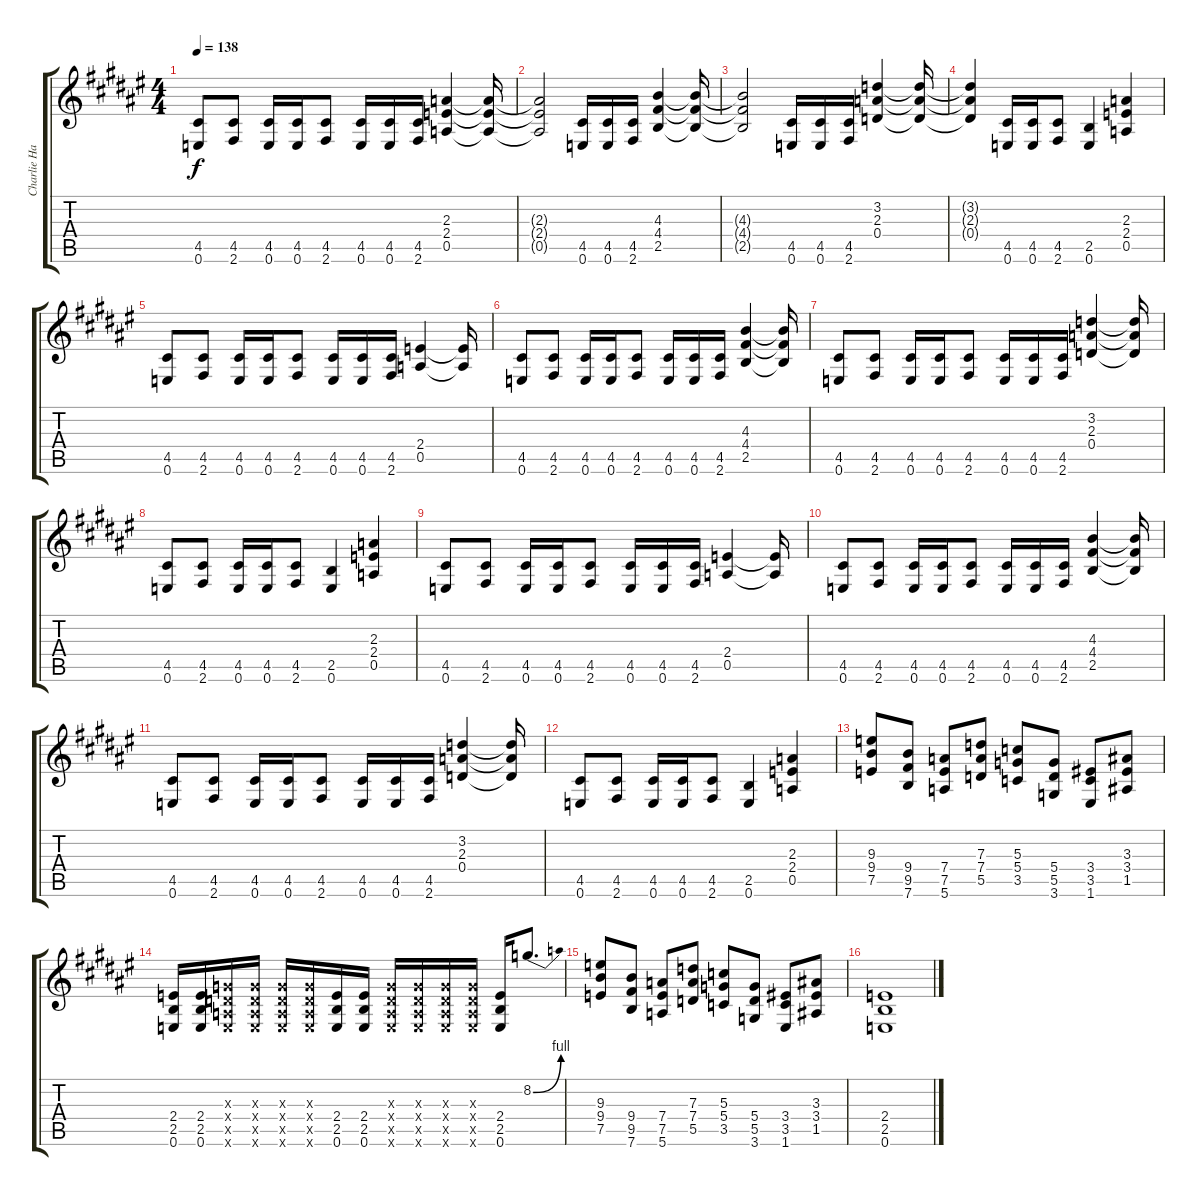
\track ("Charlie Hargrett Guitar" "Charlie Ha") {instrument overdrivenguitar}
\staff {score tabs}
\tuning (E4 B3 G3 D3 A2 E2) {hide}
\ts (4 4)
\tempo 138
\clef g2
\ks f#
(4.5 0.6).8{dy f} (4.5 2.6).8 (4.5 0.6).16 (4.5 0.6).16 (4.5 2.6).8 (4.5 0.6).16 (4.5 0.6).16 (4.5 2.6).16 (2.3 2.4 0.5).4 (2.3{t} 2.4{t} 0.5{t}).16 |
(2.3{t} 2.4{t} 0.5{t}).2 (4.5 0.6).16 (4.5 0.6).16 (4.5 2.6).16 (4.3 4.4 2.5).4 (4.3{t} 4.4{t} 2.5{t}).16 |
(4.3{t} 4.4{t} 2.5{t}).2 (4.5 0.6).16 (4.5 0.6).16 (4.5 2.6).16 (3.2 2.3 0.4).4 (3.2{t} 2.3{t} 0.4{t}).16 |
(3.2{t} 2.3{t} 0.4{t}).4 (4.5 0.6).16 (4.5 0.6).16 (4.5 2.6).8 (2.5 0.6).4 (2.3 2.4 0.5).4 |
(4.5 0.6).8 (4.5 2.6).8 (4.5 0.6).16 (4.5 0.6).16 (4.5 2.6).8 (4.5 0.6).16 (4.5 0.6).16 (4.5 2.6).16 (2.4 0.5).4 (2.4{t} 0.5{t}).16 |
(4.5 0.6).8 (4.5 2.6).8 (4.5 0.6).16 (4.5 0.6).16 (4.5 2.6).8 (4.5 0.6).16 (4.5 0.6).16 (4.5 2.6).16 (4.3 4.4 2.5).4 (4.3{t} 4.4{t} 2.5{t}).16 |
(4.5 0.6).8 (4.5 2.6).8 (4.5 0.6).16 (4.5 0.6).16 (4.5 2.6).8 (4.5 0.6).16 (4.5 0.6).16 (4.5 2.6).16 (3.2 2.3 0.4).4 (3.2{t} 2.3{t} 0.4{t}).16 |
(4.5 0.6).8 (4.5 2.6).8 (4.5 0.6).16 (4.5 0.6).16 (4.5 2.6).8 (2.5 0.6).4 (2.3 2.4 0.5).4 |
(4.5 0.6).8 (4.5 2.6).8 (4.5 0.6).16 (4.5 0.6).16 (4.5 2.6).8 (4.5 0.6).16 (4.5 0.6).16 (4.5 2.6).16 (2.4 0.5).4 (2.4{t} 0.5{t}).16 |
(4.5 0.6).8 (4.5 2.6).8 (4.5 0.6).16 (4.5 0.6).16 (4.5 2.6).8 (4.5 0.6).16 (4.5 0.6).16 (4.5 2.6).16 (4.3 4.4 2.5).4 (4.3{t} 4.4{t} 2.5{t}).16 |
(4.5 0.6).8 (4.5 2.6).8 (4.5 0.6).16 (4.5 0.6).16 (4.5 2.6).8 (4.5 0.6).16 (4.5 0.6).16 (4.5 2.6).16 (3.2 2.3 0.4).4 (3.2{t} 2.3{t} 0.4{t}).16 |
(4.5 0.6).8 (4.5 2.6).8 (4.5 0.6).16 (4.5 0.6).16 (4.5 2.6).8 (2.5 0.6).4 (2.3 2.4 0.5).4 |
(9.3 9.4 7.5).8 (9.4 9.5 7.6).8 (7.4 7.5 5.6).8 (7.3 7.4 5.5).8 (5.3 5.4 3.5).8 (5.4 5.5 3.6).8 (3.4 3.5 1.6).8 (3.3 3.4 1.5).8 |
(2.4 2.5 0.6).16 (2.4 2.5 0.6).16 (0.3{x} 0.4{x} 0.5{x} 0.6{x}).16 (0.3{x} 0.4{x} 0.5{x} 0.6{x}).16 (0.3{x} 0.4{x} 0.5{x} 0.6{x}).16 (0.3{x} 0.4{x} 0.5{x} 0.6{x}).16 (2.4 2.5 0.6).16 (2.4 2.5 0.6).16 (0.3{x} 0.4{x} 0.5{x} 0.6{x}).16 (0.3{x} 0.4{x} 0.5{x} 0.6{x}).16 (0.3{x} 0.4{x} 0.5{x} 0.6{x}).16 (0.3{x} 0.4{x} 0.5{x} 0.6{x}).16 (2.4 2.5 0.6).16 8.2{be (bend 0 0 60 4)}.8{d} |
(9.3 9.4 7.5).8 (9.4 9.5 7.6).8 (7.4 7.5 5.6).8 (7.3 7.4 5.5).8 (5.3 5.4 3.5).8 (5.4 5.5 3.6).8 (3.4 3.5 1.6).8 (3.3 3.4 1.5).8 |
(2.4 2.5 0.6).1{volume 0 instrument overdrivenguitar}
